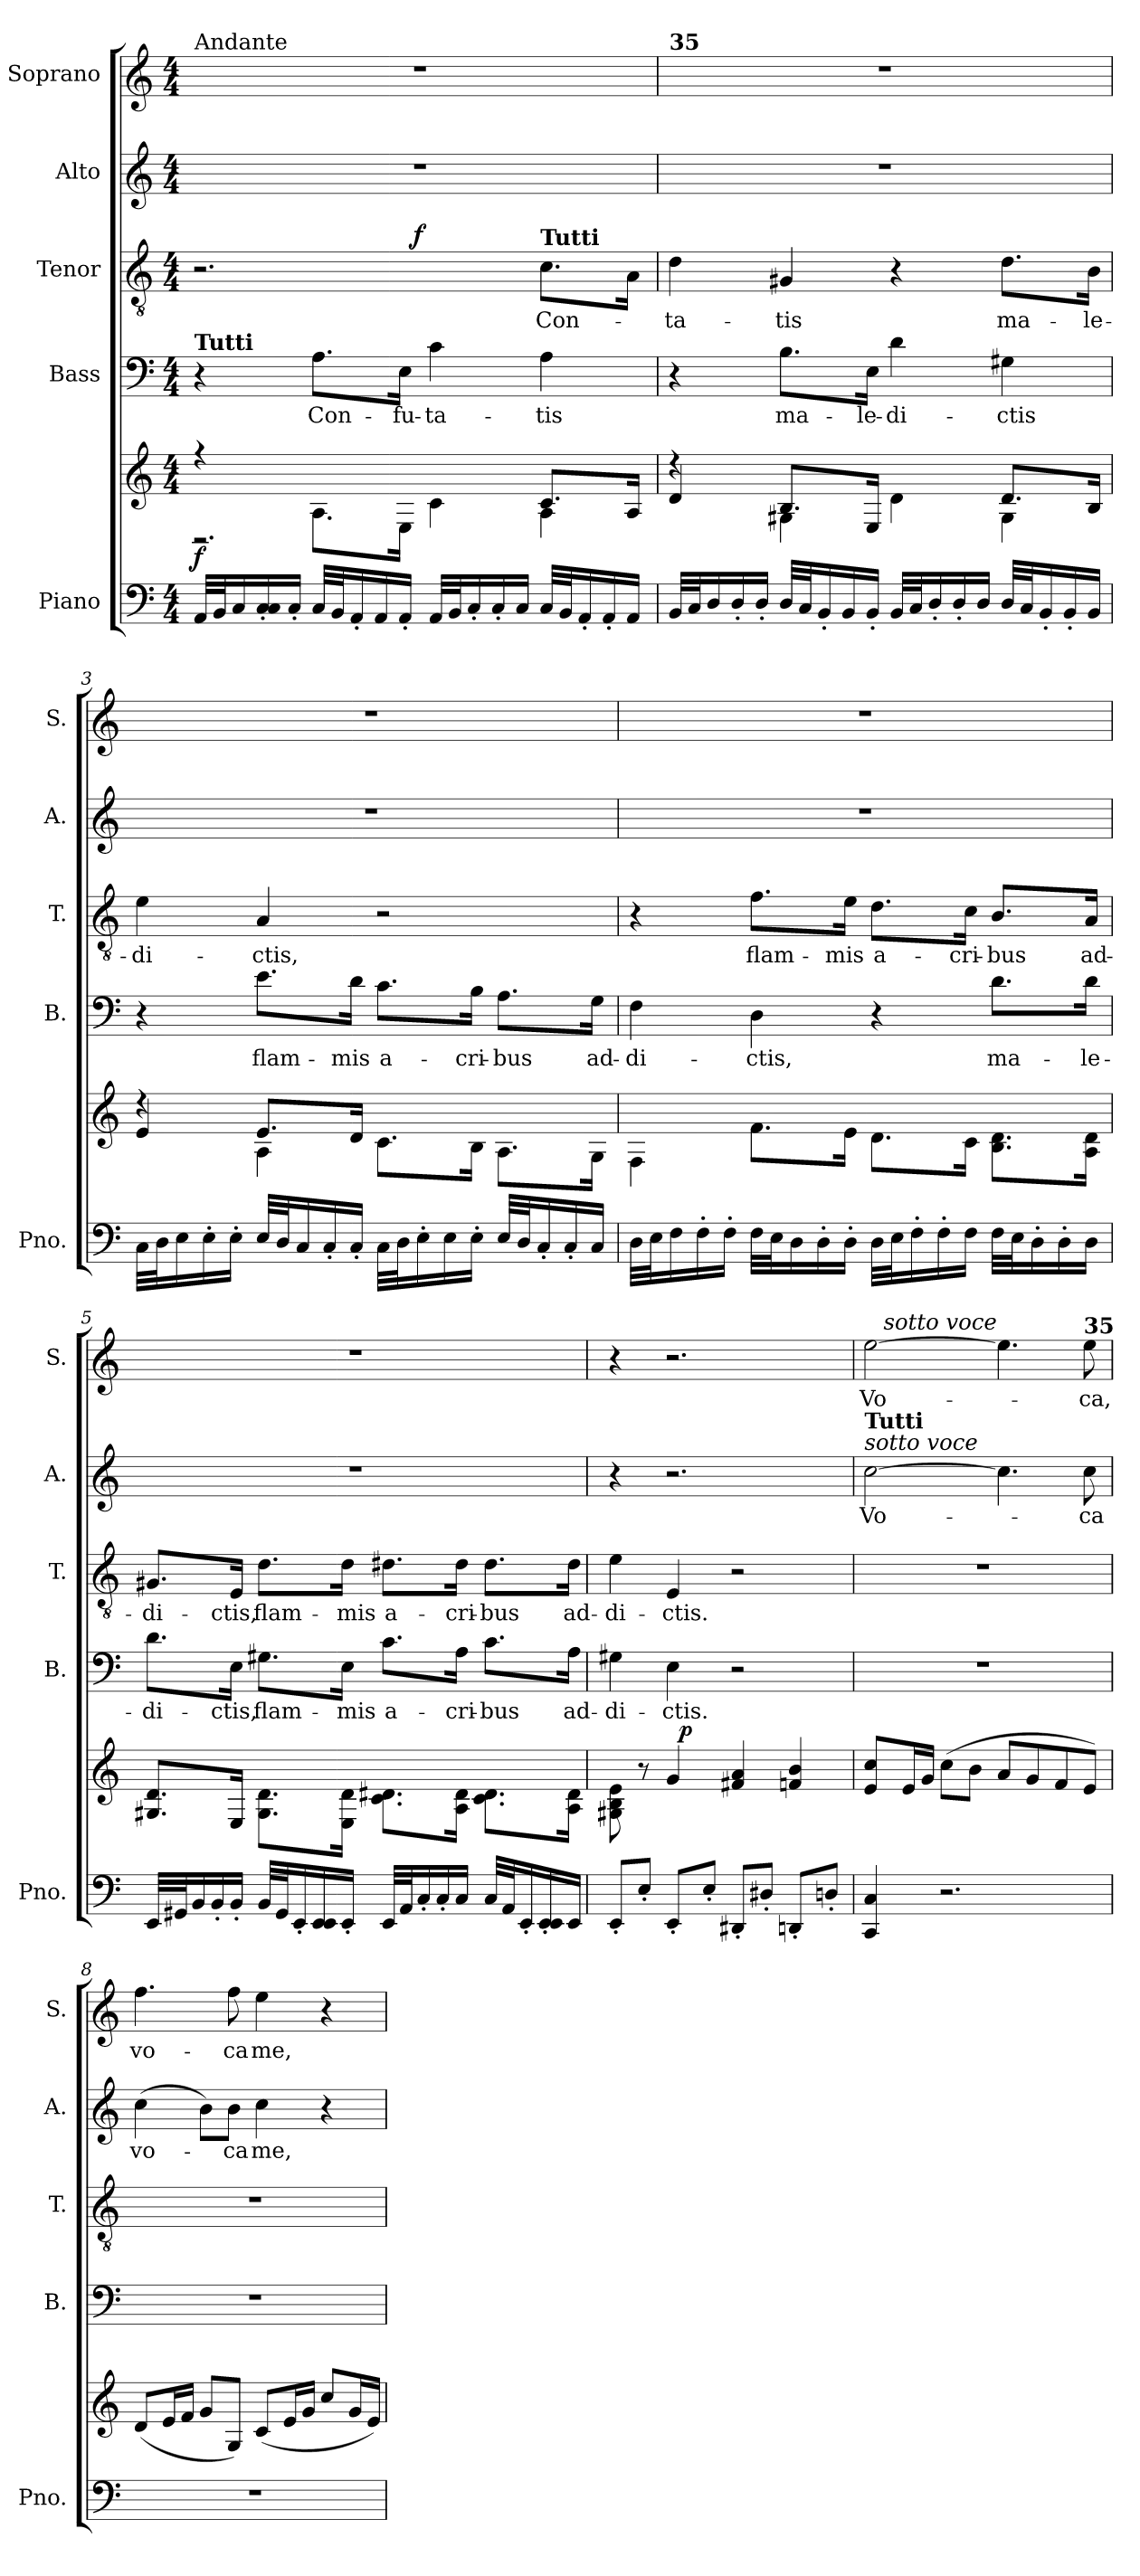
**kern	**kern	**dynam	**kern	**text	**kern	**text	**dynam	**kern	**text	**kern	**text
*part5	*part5	*part5	*part4	*part4	*part3	*part3	*part3	*part2	*part2	*part1	*part1
*staff6	*staff5	*staff5/6	*staff4	*staff4	*staff3	*staff3	*staff3	*staff2	*staff2	*staff1	*staff1
*I"Piano	*	*	*I"Bass	*	*I"Tenor	*	*	*I"Alto	*	*I"Soprano	*
*I'Pno.	*	*	*I'B.	*	*I'T.	*	*	*I'A.	*	*I'S.	*
*clefF4	*clefG2	*	*clefF4	*	*clefGv2	*	*	*clefG2	*	*clefG2	*
*k[]	*k[]	*	*k[]	*	*k[]	*	*	*k[]	*	*k[]	*
*M4/4	*M4/4	*	*M4/4	*	*M4/4	*	*	*M4/4	*	*M4/4	*
*MM53	*MM53	*	*MM53	*	*MM53	*	*	*MM53	*	*MM53	*
=1	=1	=1	=1	=1	=1	=1	=1	=1	=1	=1	=1
*	*^	*	*	*	*	*	*	*	*	*	*
!	!	!	!	!	!	!	!	!	!	!	!LO:TX:a:t=Andante	!
!	!	!	!	!LO:TX:a:B:t=Tutti	!	!	!	!	!	!	!	!
!	!	!	!LO:DY:a=2	!	!	!	!	!	!	!	!	!
*	*	*	*	*	*	*^	*	*	*	*	*	*
32AA/LLL	4r	2.r	f	4r	.	2.r	4...ryy	.	.	1r	.	1r	.
32BB/J	.	.	.	.	.	.	.	.	.	.	.	.	.
16C/	.	.	.	.	.	.	.	.	.	.	.	.	.
16C/' 16C/'	.	.	.	.	.	.	.	.	.	.	.	.	.
16C'/JJ	.	.	.	.	.	.	.	.	.	.	.	.	.
!	!	!	!	!	!LO:LY:b	!	!	!	!	!	!	!	!
32C/LLL	8.A\L	.	.	8.A\L	Con-	.	.	.	.	.	.	.	.
32BB/J	.	.	.	.	.	.	.	.	.	.	.	.	.
16AA'/	.	.	.	.	.	.	.	.	.	.	.	.	.
16AA/	.	.	.	.	.	.	.	.	.	.	.	.	.
!	!	!	!	!	!LO:LY:b	!	!	!	!	!	!	!	!
16AA'/JJ	16E\Jk	.	.	16E\Jk	-fu-	.	.	.	.	.	.	.	.
!	!	!	!	!	!	!	!	!	!LO:DY:a	!	!	!	!
.	.	.	.	.	.	.	2ryy	.	f	.	.	.	.
!	!	!	!	!	!LO:LY:b	!	!	!	!	!	!	!	!
32AA/LLL	4c\	.	.	4c\	-ta-	.	.	.	.	.	.	.	.
32BB/J	.	.	.	.	.	.	.	.	.	.	.	.	.
16C'/	.	.	.	.	.	.	.	.	.	.	.	.	.
16C'/	.	.	.	.	.	.	.	.	.	.	.	.	.
16C/JJ	.	.	.	.	.	.	.	.	.	.	.	.	.
!	!	!	!	!	!	!LO:TX:a:B:t=Tutti	!	!	!	!	!	!	!
!	!	!	!	!	!LO:LY:b	!	!	!LO:LY:b	!	!	!	!	!
32C/LLL	4A\	8.c/L	.	4A\	-tis	8.c\L	.	Con-	.	.	.	.	.
32BB/J	.	.	.	.	.	.	.	.	.	.	.	.	.
16AA'/	.	.	.	.	.	.	.	.	.	.	.	.	.
16AA'/	.	.	.	.	.	.	.	.	.	.	.	.	.
16AA/JJ	.	16A/Jk	.	.	.	16A\Jk	.	.	.	.	.	.	.
.	.	.	.	.	.	.	32ryy	.	.	.	.	.	.
=2	=2	=2	=2	=2	=2	=2	=2	=2	=2	=2	=2	=2	=2
!	!	!	!	!	!	!	!	!	!	!	!	!LO:TX:a:B:t=35	!
!	!	!	!	!	!	!	!	!LO:LY:b	!	!	!	!	!
*	*	*	*	*	*	*v	*v	*	*	*	*	*	*
32BB/LLL	4r	4d/	.	4r	.	4d\	-ta-	.	1r	.	1r	.
32C/J	.	.	.	.	.	.	.	.	.	.	.	.
16D/	.	.	.	.	.	.	.	.	.	.	.	.
16D'/	.	.	.	.	.	.	.	.	.	.	.	.
16D'/JJ	.	.	.	.	.	.	.	.	.	.	.	.
!	!	!	!	!	!LO:LY:b	!	!LO:LY:b	!	!	!	!	!
32D/LLL	8.B/L	4G#X\	.	8.B\L	ma-	4G#X/	-tis	.	.	.	.	.
32C/J	.	.	.	.	.	.	.	.	.	.	.	.
16BB'/	.	.	.	.	.	.	.	.	.	.	.	.
16BB/	.	.	.	.	.	.	.	.	.	.	.	.
!	!	!	!	!	!LO:LY:b	!	!	!	!	!	!	!
16BB'/JJ	16E/Jk	.	.	16E\Jk	-le-	.	.	.	.	.	.	.
!	!	!	!	!	!LO:LY:b	!	!	!	!	!	!	!
32BB/LLL	4d\	4ryy	.	4d\	-di-	4r	.	.	.	.	.	.
32C/J	.	.	.	.	.	.	.	.	.	.	.	.
16D'/	.	.	.	.	.	.	.	.	.	.	.	.
16D'/	.	.	.	.	.	.	.	.	.	.	.	.
16D/JJ	.	.	.	.	.	.	.	.	.	.	.	.
!	!	!	!	!	!LO:LY:b	!	!LO:LY:b	!	!	!	!	!
32D/LLL	4G#\	8.d/L	.	4G#X\	-ctis	8.d\L	ma-	.	.	.	.	.
32C/J	.	.	.	.	.	.	.	.	.	.	.	.
16BB'/	.	.	.	.	.	.	.	.	.	.	.	.
16BB'/	.	.	.	.	.	.	.	.	.	.	.	.
!	!	!	!	!	!	!	!LO:LY:b	!	!	!	!	!
16BB/JJ	.	16B/Jk	.	.	.	16B\Jk	-le-	.	.	.	.	.
!!LO:LB:g=z
=3	=3	=3	=3	=3	=3	=3	=3	=3	=3	=3	=3	=3
!	!	!	!	!	!	!	!LO:LY:b	!	!	!	!	!
32C\LLL	4r	4e/	.	4r	.	4e\	-di-	.	1r	.	1r	.
32D\J	.	.	.	.	.	.	.	.	.	.	.	.
16E\	.	.	.	.	.	.	.	.	.	.	.	.
16E'\	.	.	.	.	.	.	.	.	.	.	.	.
16E'\JJ	.	.	.	.	.	.	.	.	.	.	.	.
!	!	!	!	!	!LO:LY:b	!	!LO:LY:b	!	!	!	!	!
32E/LLL	8.e/L	4A\	.	8.e\L	flam-	4A/	-ctis,	.	.	.	.	.
32D/J	.	.	.	.	.	.	.	.	.	.	.	.
16C/	.	.	.	.	.	.	.	.	.	.	.	.
16C'/	.	.	.	.	.	.	.	.	.	.	.	.
!	!	!	!	!	!LO:LY:b	!	!	!	!	!	!	!
16C'/JJ	16d/Jk	.	.	16d\Jk	-mis	.	.	.	.	.	.	.
!	!	!	!	!	!LO:LY:b	!	!	!	!	!	!	!
32C\LLL	8.c\L	2ryy	.	8.c\L	a-	2r	.	.	.	.	.	.
32D\J	.	.	.	.	.	.	.	.	.	.	.	.
16E'\	.	.	.	.	.	.	.	.	.	.	.	.
16E\	.	.	.	.	.	.	.	.	.	.	.	.
!	!	!	!	!	!LO:LY:b	!	!	!	!	!	!	!
16E'\JJ	16B\Jk	.	.	16B\Jk	-cri-	.	.	.	.	.	.	.
!	!	!	!	!	!LO:LY:b	!	!	!	!	!	!	!
32E/LLL	8.A\L	.	.	8.A\L	-bus	.	.	.	.	.	.	.
32D/J	.	.	.	.	.	.	.	.	.	.	.	.
16C'/	.	.	.	.	.	.	.	.	.	.	.	.
16C'/	.	.	.	.	.	.	.	.	.	.	.	.
!	!	!	!	!	!LO:LY:b	!	!	!	!	!	!	!
16C/JJ	16G\Jk	.	.	16G\Jk	ad-	.	.	.	.	.	.	.
*	*v	*v	*	*	*	*	*	*	*	*	*	*
=4	=4	=4	=4	=4	=4	=4	=4	=4	=4	=4	=4
!	!	!	!	!LO:LY:b	!	!	!	!	!	!	!
32D\LLL	4F\	.	4F\	-di-	4r	.	.	1r	.	1r	.
32E\J	.	.	.	.	.	.	.	.	.	.	.
16F\	.	.	.	.	.	.	.	.	.	.	.
16F'\	.	.	.	.	.	.	.	.	.	.	.
16F'\JJ	.	.	.	.	.	.	.	.	.	.	.
!	!	!	!	!LO:LY:b	!	!LO:LY:b	!	!	!	!	!
32F\LLL	8.f\L	.	4D\	-ctis,	8.f\L	flam-	.	.	.	.	.
32E\J	.	.	.	.	.	.	.	.	.	.	.
16D\	.	.	.	.	.	.	.	.	.	.	.
16D'\	.	.	.	.	.	.	.	.	.	.	.
!	!	!	!	!	!	!LO:LY:b	!	!	!	!	!
16D'\JJ	16e\Jk	.	.	.	16e\Jk	-mis	.	.	.	.	.
!	!	!	!	!	!	!LO:LY:b	!	!	!	!	!
32D\LLL	8.d\L	.	4r	.	8.d\L	a-	.	.	.	.	.
32E\J	.	.	.	.	.	.	.	.	.	.	.
16F'\	.	.	.	.	.	.	.	.	.	.	.
16F'\	.	.	.	.	.	.	.	.	.	.	.
!	!	!	!	!	!	!LO:LY:b	!	!	!	!	!
16F\JJ	16c\Jk	.	.	.	16c\Jk	-cri-	.	.	.	.	.
!	!	!	!	!LO:LY:b	!	!LO:LY:b	!	!	!	!	!
32F\LLL	8.B\ 8.d\L	.	8.d\L	ma-	8.B/L	-bus	.	.	.	.	.
32E\J	.	.	.	.	.	.	.	.	.	.	.
16D'\	.	.	.	.	.	.	.	.	.	.	.
16D'\	.	.	.	.	.	.	.	.	.	.	.
!	!	!	!	!LO:LY:b	!	!LO:LY:b	!	!	!	!	!
16D\JJ	16A\ 16d\Jk	.	16d\Jk	-le-	16A/Jk	ad-	.	.	.	.	.
!!LO:PB:g=z
=5	=5	=5	=5	=5	=5	=5	=5	=5	=5	=5	=5
!	!	!	!	!LO:LY:b	!	!LO:LY:b	!	!	!	!	!
32EE/LLL	8.G#X/ 8.d/L	.	8.d\L	-di-	8.G#X/L	-di-	.	1r	.	1r	.
32GG#X/J	.	.	.	.	.	.	.	.	.	.	.
16BB/	.	.	.	.	.	.	.	.	.	.	.
16BB'/	.	.	.	.	.	.	.	.	.	.	.
!	!	!	!	!LO:LY:b	!	!LO:LY:b	!	!	!	!	!
16BB'/JJ	16E/Jk	.	16E\Jk	-ctis,	16E/Jk	-ctis,	.	.	.	.	.
!	!	!	!	!LO:LY:b	!	!LO:LY:b	!	!	!	!	!
32BB/LLL	8.G#\ 8.d\L	.	8.G#X\L	flam-	8.d\L	flam-	.	.	.	.	.
32GG#/J	.	.	.	.	.	.	.	.	.	.	.
16EE'/	.	.	.	.	.	.	.	.	.	.	.
16EE/ 16EE/	.	.	.	.	.	.	.	.	.	.	.
!	!	!	!	!LO:LY:b	!	!LO:LY:b	!	!	!	!	!
16EE'/JJ	16E\ 16d\Jk	.	16E\Jk	-mis	16d\Jk	-mis	.	.	.	.	.
!	!	!	!	!LO:LY:b	!	!LO:LY:b	!	!	!	!	!
32EE/LLL	8.c\ 8.d#X\L	.	8.c\L	a-	8.d#X\L	a-	.	.	.	.	.
32AA/J	.	.	.	.	.	.	.	.	.	.	.
16C'/	.	.	.	.	.	.	.	.	.	.	.
16C'/	.	.	.	.	.	.	.	.	.	.	.
!	!	!	!	!LO:LY:b	!	!LO:LY:b	!	!	!	!	!
16C/JJ	16A\ 16d#\Jk	.	16A\Jk	-cri-	16d#\Jk	-cri-	.	.	.	.	.
!	!	!	!	!LO:LY:b	!	!LO:LY:b	!	!	!	!	!
32C/LLL	8.c\ 8.d#\L	.	8.c\L	-bus	8.d#\L	-bus	.	.	.	.	.
32AA/J	.	.	.	.	.	.	.	.	.	.	.
16EE'/	.	.	.	.	.	.	.	.	.	.	.
16EE/' 16EE/'	.	.	.	.	.	.	.	.	.	.	.
!	!	!	!	!LO:LY:b	!	!LO:LY:b	!	!	!	!	!
16EE/JJ	16A\ 16d#\Jk	.	16A\Jk	ad-	16d#\Jk	ad-	.	.	.	.	.
=6	=6	=6	=6	=6	=6	=6	=6	=6	=6	=6	=6
!	!	!	!	!LO:LY:b	!	!LO:LY:b	!	!	!	!	!
*	*^	*	*	*	*	*	*	*	*	*	*
8EE'/L	8G#X\ 8B\ 8e\	4ryy	.	4G#X\	di-	4e\	di-	.	4r	.	4r	.
8E'/J	8r	.	.	.	.	.	.	.	.	.	.	.
!	!	!	!	!	!LO:LY:b	!	!LO:LY:b	!	!	!	!	!
8EE'/L	4g/	32ryy	.	4E\	-ctis.	4E/	-ctis.	.	2.r	.	2.r	.
!	!	!	!LO:DY:a	!	!	!	!	!	!	!	!	!
.	.	2ryy	p	.	.	.	.	.	.	.	.	.
8E'/J	.	.	.	.	.	.	.	.	.	.	.	.
8DD#X'/L	4f#X/ 4a/	.	.	2r	.	2r	.	.	.	.	.	.
8D#X'/J	.	.	.	.	.	.	.	.	.	.	.	.
8DDn'/L	4fn/ 4b/	.	.	.	.	.	.	.	.	.	.	.
.	.	8..ryy	.	.	.	.	.	.	.	.	.	.
8Dn'/J	.	.	.	.	.	.	.	.	.	.	.	.
=7	=7	=7	=7	=7	=7	=7	=7	=7	=7	=7	=7	=7
!	!	!	!	!	!	!	!	!	!	!	!LO:TX:a:B:t=Tutti	!
!	!	!	!	!	!	!	!	!	!LO:TX:a:i:t=sotto voce	!	!	!
!	!	!	!	!	!	!	!	!	!LO:TX:a:B:t=Tutti	!	!	!
!	!	!	!	!	!	!	!	!	!	!LO:LY:b	!	!LO:LY:b
*	*v	*v	*	*	*	*	*	*	*	*	*^	*
4CC/ 4C/	8e/ 8cc/L	.	1r	.	1r	.	.	[2cc\	Vo-	[2ee\	16ryy	Vo-
!	!	!	!	!	!	!	!	!	!	!	!LO:TX:a:i:t=sotto voce	!
.	.	.	.	.	.	.	.	.	.	.	2...ryy	.
.	16e/L	.	.	.	.	.	.	.	.	.	.	.
.	16g/JJ	.	.	.	.	.	.	.	.	.	.	.
2.r	(>8cc\L	.	.	.	.	.	.	.	.	.	.	.
.	8b\J	.	.	.	.	.	.	.	.	.	.	.
.	8a/L	.	.	.	.	.	.	4.cc\]	.	4.ee\]	.	.
.	8g/	.	.	.	.	.	.	.	.	.	.	.
.	8f/	.	.	.	.	.	.	.	.	.	.	.
!	!	!	!	!	!	!	!	!	!	!LO:TX:a:B:t=35	!	!
!	!	!	!	!	!	!	!	!	!LO:LY:b	!	!	!LO:LY:b
.	8e/J)	.	.	.	.	.	.	8cc\	-ca	8ee\	.	-ca,
!!LO:LB:g=z
=8	=8	=8	=8	=8	=8	=8	=8	=8	=8	=8	=8	=8
!	!	!	!	!	!	!	!	!	!	!LO:TX:a:B:t=36	!	!
!	!	!	!	!	!	!	!	!	!LO:LY:b	!	!	!LO:LY:b
*	*	*	*	*	*	*	*	*	*	*v	*v	*
1r	(<8d/L	.	1r	.	1r	.	.	(>4cc\	vo-	4.ff\	vo-
.	16e/L	.	.	.	.	.	.	.	.	.	.
.	16f/JJ	.	.	.	.	.	.	.	.	.	.
.	8g/L	.	.	.	.	.	.	8b\L)	.	.	.
!	!	!	!	!	!	!	!	!	!LO:LY:b	!	!LO:LY:b
.	8G/J)	.	.	.	.	.	.	8b\J	-ca	8ff\	-ca
!	!	!	!	!	!	!	!	!	!LO:LY:b	!	!LO:LY:b
.	(<8c/L	.	.	.	.	.	.	4cc\	me,	4ee\	me,
.	16e/L	.	.	.	.	.	.	.	.	.	.
.	16g/JJ	.	.	.	.	.	.	.	.	.	.
.	8cc/L	.	.	.	.	.	.	4r	.	4r	.
.	16g/L	.	.	.	.	.	.	.	.	.	.
.	16e/JJ)	.	.	.	.	.	.	.	.	.	.
=	=	=	=	=	=	=	=	=	=	=	=
*-	*-	*-	*-	*-	*-	*-	*-	*-	*-	*-	*-
